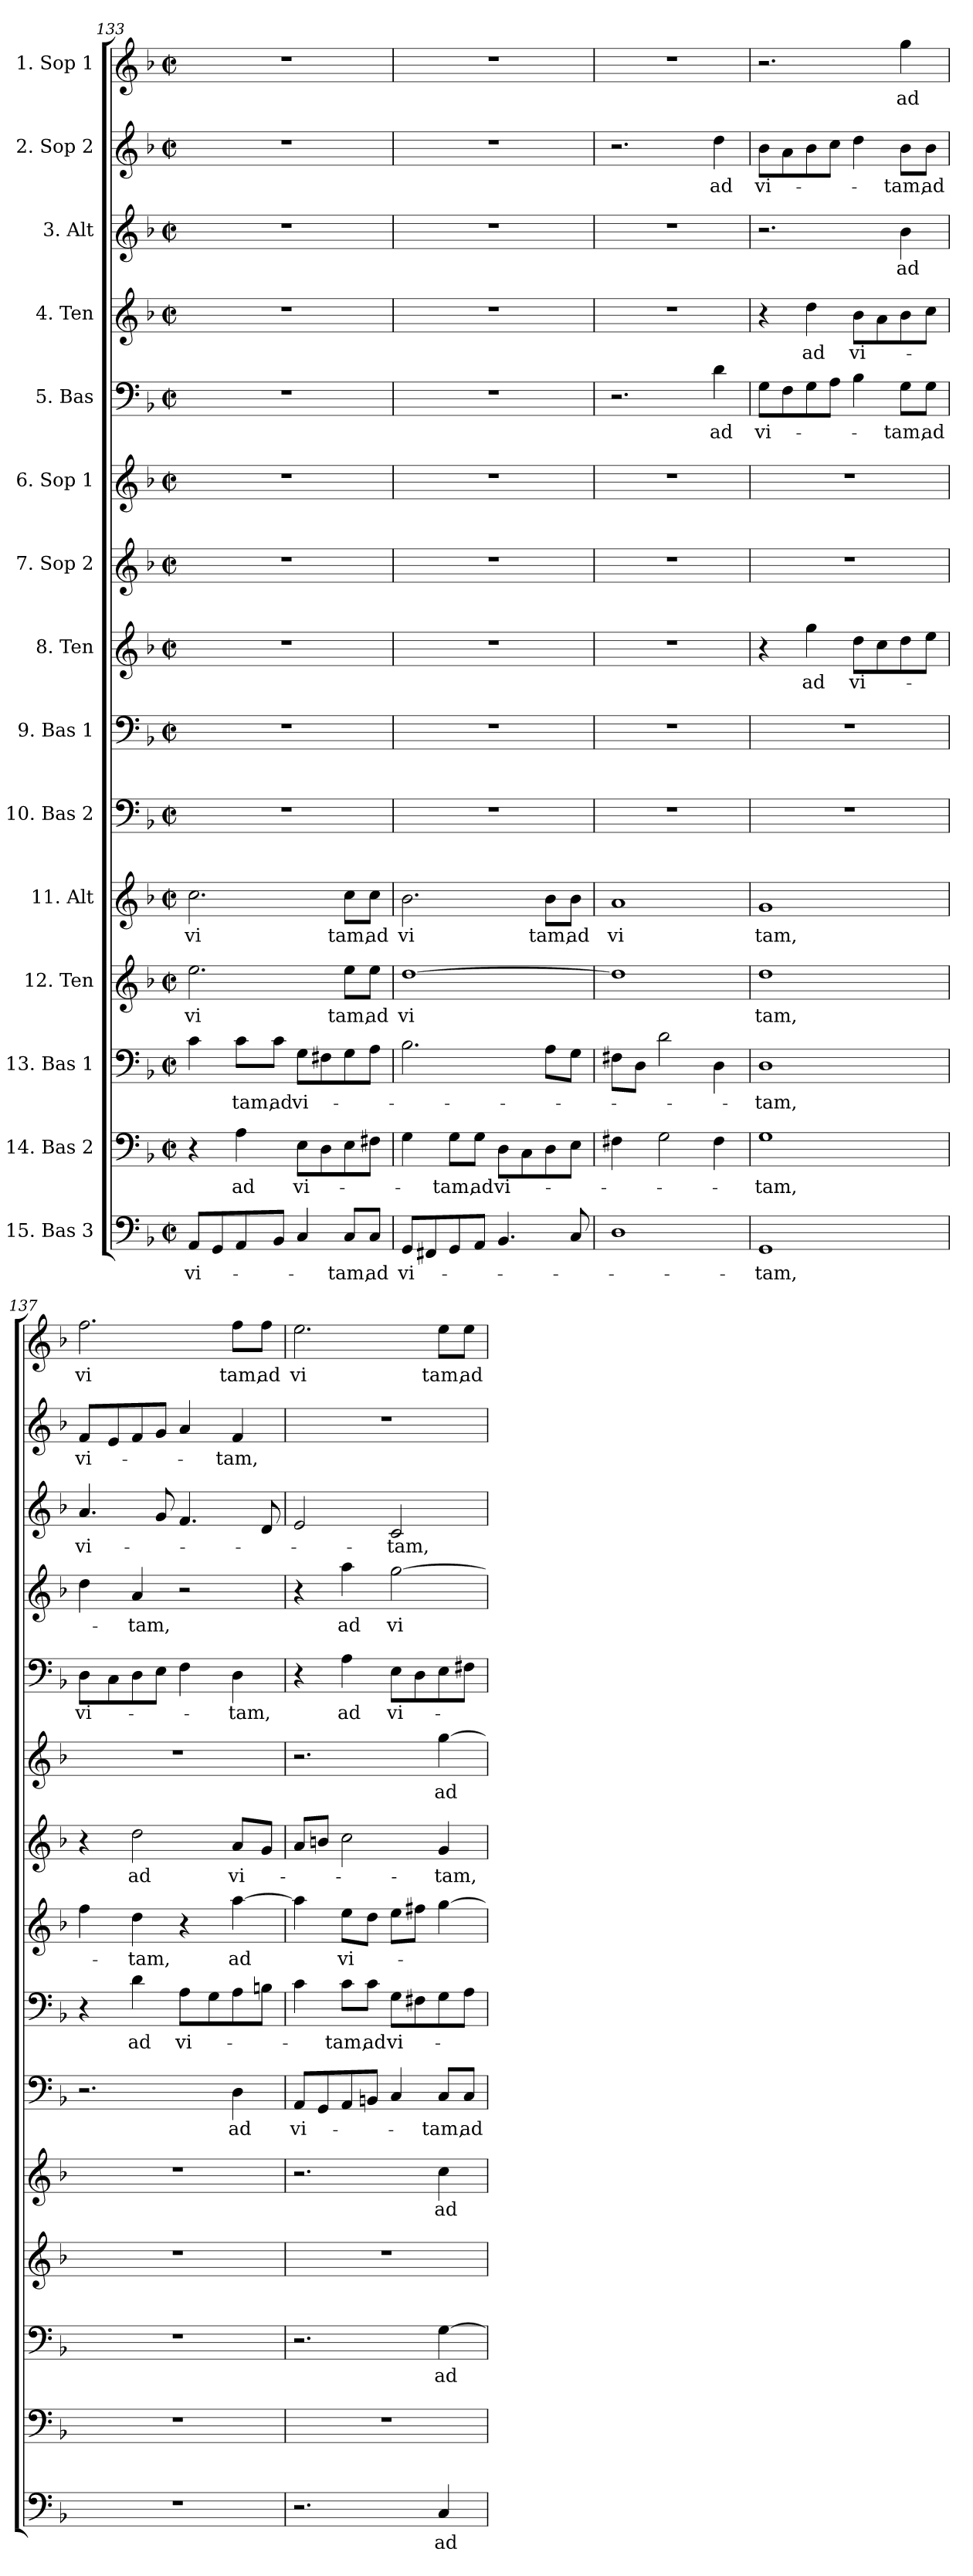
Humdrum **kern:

**kern	**text	**kern	**text	**kern	**text	**kern	**text	**kern	**text	**kern	**text	**kern	**text	**kern	**text	**kern	**text	**kern	**text	**kern	**text	**kern	**text	**kern	**text	**kern	**text	**kern	**text
*part15	*part15	*part14	*part14	*part13	*part13	*part12	*part12	*part11	*part11	*part10	*part10	*part9	*part9	*part8	*part8	*part7	*part7	*part6	*part6	*part5	*part5	*part4	*part4	*part3	*part3	*part2	*part2	*part1	*part1
*staff15	*staff15	*staff14	*staff14	*staff13	*staff13	*staff12	*staff12	*staff11	*staff11	*staff10	*staff10	*staff9	*staff9	*staff8	*staff8	*staff7	*staff7	*staff6	*staff6	*staff5	*staff5	*staff4	*staff4	*staff3	*staff3	*staff2	*staff2	*staff1	*staff1
*I"15. Bas 3	*	*I"14. Bas 2	*	*I"13. Bas 1	*	*I"12. Ten	*	*I"11. Alt	*	*I"10. Bas 2	*	*I"9. Bas 1	*	*I"8. Ten	*	*I"7. Sop 2	*	*I"6. Sop 1	*	*I"5. Bas	*	*I"4. Ten	*	*I"3. Alt	*	*I"2. Sop 2	*	*I"1. Sop 1	*
*clefF4	*	*clefF4	*	*clefF4	*	*clefG2	*	*clefG2	*	*clefF4	*	*clefF4	*	*clefG2	*	*clefG2	*	*clefG2	*	*clefF4	*	*clefG2	*	*clefG2	*	*clefG2	*	*clefG2	*
*k[b-]	*	*k[b-]	*	*k[b-]	*	*k[b-]	*	*k[b-]	*	*k[b-]	*	*k[b-]	*	*k[b-]	*	*k[b-]	*	*k[b-]	*	*k[b-]	*	*k[b-]	*	*k[b-]	*	*k[b-]	*	*k[b-]	*
*F:	*	*F:	*	*F:	*	*F:	*	*F:	*	*F:	*	*F:	*	*F:	*	*F:	*	*F:	*	*F:	*	*F:	*	*F:	*	*F:	*	*F:	*
*M2/2	*	*M2/2	*	*M2/2	*	*M2/2	*	*M2/2	*	*M2/2	*	*M2/2	*	*M2/2	*	*M2/2	*	*M2/2	*	*M2/2	*	*M2/2	*	*M2/2	*	*M2/2	*	*M2/2	*
*met(c|)	*	*met(c|)	*	*met(c|)	*	*met(c|)	*	*met(c|)	*	*met(c|)	*	*met(c|)	*	*met(c|)	*	*met(c|)	*	*met(c|)	*	*met(c|)	*	*met(c|)	*	*met(c|)	*	*met(c|)	*	*met(c|)	*
=133	=133	=133	=133	=133	=133	=133	=133	=133	=133	=133	=133	=133	=133	=133	=133	=133	=133	=133	=133	=133	=133	=133	=133	=133	=133	=133	=133	=133	=133
!	!LO:LY:b:cj	!	!	!	!	!	!LO:LY:b:cj	!	!LO:LY:b:cj	!	!	!	!	!	!	!	!	!	!	!	!	!	!	!	!	!	!	!	!
8AA/L	vi-	4r	.	4c\	.	2.ee\	vi	2.cc\	vi	1r	.	1r	.	1r	.	1r	.	1r	.	1r	.	1r	.	1r	.	1r	.	1r	.
8GG/	.	.	.	.	.	.	.	.	.	.	.	.	.	.	.	.	.	.	.	.	.	.	.	.	.	.	.	.	.
!	!	!	!LO:LY:b:cj	!	!LO:LY:b:cj	!	!	!	!	!	!	!	!	!	!	!	!	!	!	!	!	!	!	!	!	!	!	!	!
8AA/	.	4A\	ad	8c\L	-tam,	.	.	.	.	.	.	.	.	.	.	.	.	.	.	.	.	.	.	.	.	.	.	.	.
!	!	!	!	!	!LO:LY:b:cj	!	!	!	!	!	!	!	!	!	!	!	!	!	!	!	!	!	!	!	!	!	!	!	!
8BB-/J	.	.	.	8c\J	ad	.	.	.	.	.	.	.	.	.	.	.	.	.	.	.	.	.	.	.	.	.	.	.	.
!	!	!	!LO:LY:b:cj	!	!LO:LY:b:cj	!	!	!	!	!	!	!	!	!	!	!	!	!	!	!	!	!	!	!	!	!	!	!	!
4C/	.	8E\L	vi-	8G\L	vi-	.	.	.	.	.	.	.	.	.	.	.	.	.	.	.	.	.	.	.	.	.	.	.	.
.	.	8D\	.	8F#X\	.	.	.	.	.	.	.	.	.	.	.	.	.	.	.	.	.	.	.	.	.	.	.	.	.
!	!LO:LY:b:cj	!	!	!	!	!	!LO:LY:b:cj	!	!LO:LY:b:cj	!	!	!	!	!	!	!	!	!	!	!	!	!	!	!	!	!	!	!	!
8C/L	-tam,	8E\	.	8G\	.	8ee\L	tam,	8cc\L	tam,	.	.	.	.	.	.	.	.	.	.	.	.	.	.	.	.	.	.	.	.
!	!LO:LY:b:cj	!	!	!	!	!	!LO:LY:b:cj	!	!LO:LY:b:cj	!	!	!	!	!	!	!	!	!	!	!	!	!	!	!	!	!	!	!	!
8C/J	ad	8F#X\J	.	8A\J	.	8ee\J	ad	8cc\J	ad	.	.	.	.	.	.	.	.	.	.	.	.	.	.	.	.	.	.	.	.
=134	=134	=134	=134	=134	=134	=134	=134	=134	=134	=134	=134	=134	=134	=134	=134	=134	=134	=134	=134	=134	=134	=134	=134	=134	=134	=134	=134	=134	=134
!	!LO:LY:b:cj	!	!	!	!	!	!LO:LY:b:cj	!	!LO:LY:b:cj	!	!	!	!	!	!	!	!	!	!	!	!	!	!	!	!	!	!	!	!
8GG/L	vi-	4G\	.	2.B-\	.	[>1dd	vi	2.b-\	vi	1r	.	1r	.	1r	.	1r	.	1r	.	1r	.	1r	.	1r	.	1r	.	1r	.
8FF#X/	.	.	.	.	.	.	.	.	.	.	.	.	.	.	.	.	.	.	.	.	.	.	.	.	.	.	.	.	.
!	!	!	!LO:LY:b:cj	!	!	!	!	!	!	!	!	!	!	!	!	!	!	!	!	!	!	!	!	!	!	!	!	!	!
8GG/	.	8G\L	-tam,	.	.	.	.	.	.	.	.	.	.	.	.	.	.	.	.	.	.	.	.	.	.	.	.	.	.
!	!	!	!LO:LY:b:cj	!	!	!	!	!	!	!	!	!	!	!	!	!	!	!	!	!	!	!	!	!	!	!	!	!	!
8AA/J	.	8G\J	ad	.	.	.	.	.	.	.	.	.	.	.	.	.	.	.	.	.	.	.	.	.	.	.	.	.	.
!	!	!	!LO:LY:b:cj	!	!	!	!	!	!	!	!	!	!	!	!	!	!	!	!	!	!	!	!	!	!	!	!	!	!
4.BB-/	.	8D\L	vi-	.	.	.	.	.	.	.	.	.	.	.	.	.	.	.	.	.	.	.	.	.	.	.	.	.	.
.	.	8C\	.	.	.	.	.	.	.	.	.	.	.	.	.	.	.	.	.	.	.	.	.	.	.	.	.	.	.
!	!	!	!	!	!	!	!	!	!LO:LY:b:cj	!	!	!	!	!	!	!	!	!	!	!	!	!	!	!	!	!	!	!	!
.	.	8D\	.	8A\L	.	.	.	8b-\L	tam,	.	.	.	.	.	.	.	.	.	.	.	.	.	.	.	.	.	.	.	.
!	!	!	!	!	!	!	!	!	!LO:LY:b:cj	!	!	!	!	!	!	!	!	!	!	!	!	!	!	!	!	!	!	!	!
8C/	.	8E\J	.	8G\J	.	.	.	8b-\J	ad	.	.	.	.	.	.	.	.	.	.	.	.	.	.	.	.	.	.	.	.
=135	=135	=135	=135	=135	=135	=135	=135	=135	=135	=135	=135	=135	=135	=135	=135	=135	=135	=135	=135	=135	=135	=135	=135	=135	=135	=135	=135	=135	=135
!	!	!	!	!	!	!	!	!	!LO:LY:b:cj	!	!	!	!	!	!	!	!	!	!	!	!	!	!	!	!	!	!	!	!
1D	.	4F#X\	.	8F#X\L	.	1dd]	.	1a	vi	1r	.	1r	.	1r	.	1r	.	1r	.	2.r	.	1r	.	1r	.	2.r	.	1r	.
.	.	.	.	8D\J	.	.	.	.	.	.	.	.	.	.	.	.	.	.	.	.	.	.	.	.	.	.	.	.	.
.	.	2G\	.	2d\	.	.	.	.	.	.	.	.	.	.	.	.	.	.	.	.	.	.	.	.	.	.	.	.	.
!	!	!	!	!	!	!	!	!	!	!	!	!	!	!	!	!	!	!	!	!	!LO:LY:b:cj	!	!	!	!	!	!LO:LY:b:cj	!	!
.	.	4F#\	.	4D\	.	.	.	.	.	.	.	.	.	.	.	.	.	.	.	4d\	ad	.	.	.	.	4dd\	ad	.	.
=136	=136	=136	=136	=136	=136	=136	=136	=136	=136	=136	=136	=136	=136	=136	=136	=136	=136	=136	=136	=136	=136	=136	=136	=136	=136	=136	=136	=136	=136
!	!LO:LY:b:cj	!	!LO:LY:b:cj	!	!LO:LY:b:cj	!	!LO:LY:b:cj	!	!LO:LY:b:cj	!	!	!	!	!	!	!	!	!	!	!	!LO:LY:b:cj	!	!	!	!	!	!LO:LY:b:cj	!	!
1GG	-tam,	1G	-tam,	1D	-tam,	1dd	tam,	1g	tam,	1r	.	1r	.	4r	.	1r	.	1r	.	8G\L	vi-	4r	.	2.r	.	8b-\L	vi-	2.r	.
.	.	.	.	.	.	.	.	.	.	.	.	.	.	.	.	.	.	.	.	8F\	.	.	.	.	.	8a\	.	.	.
!	!	!	!	!	!	!	!	!	!	!	!	!	!	!	!LO:LY:b:cj	!	!	!	!	!	!	!	!LO:LY:b:cj	!	!	!	!	!	!
.	.	.	.	.	.	.	.	.	.	.	.	.	.	4gg\	ad	.	.	.	.	8G\	.	4dd\	ad	.	.	8b-\	.	.	.
.	.	.	.	.	.	.	.	.	.	.	.	.	.	.	.	.	.	.	.	8A\J	.	.	.	.	.	8cc\J	.	.	.
!	!	!	!	!	!	!	!	!	!	!	!	!	!	!	!LO:LY:b:cj	!	!	!	!	!	!	!	!LO:LY:b:cj	!	!	!	!	!	!
.	.	.	.	.	.	.	.	.	.	.	.	.	.	8dd\L	vi-	.	.	.	.	4B-\	.	8b-\L	vi-	.	.	4dd\	.	.	.
.	.	.	.	.	.	.	.	.	.	.	.	.	.	8cc\	.	.	.	.	.	.	.	8a\	.	.	.	.	.	.	.
!	!	!	!	!	!	!	!	!	!	!	!	!	!	!	!	!	!	!	!	!	!LO:LY:b:cj	!	!	!	!LO:LY:b:cj	!	!LO:LY:b:cj	!	!LO:LY:b:cj
.	.	.	.	.	.	.	.	.	.	.	.	.	.	8dd\	.	.	.	.	.	8G\L	-tam,	8b-\	.	4b-\	-ad	8b-\L	-tam,	4gg\	ad
!	!	!	!	!	!	!	!	!	!	!	!	!	!	!	!	!	!	!	!	!	!LO:LY:b:cj	!	!	!	!	!	!LO:LY:b:cj	!	!
.	.	.	.	.	.	.	.	.	.	.	.	.	.	8ee\J	.	.	.	.	.	8G\J	ad	8cc\J	.	.	.	8b-\J	ad	.	.
!!LO:PB:g=z
=137	=137	=137	=137	=137	=137	=137	=137	=137	=137	=137	=137	=137	=137	=137	=137	=137	=137	=137	=137	=137	=137	=137	=137	=137	=137	=137	=137	=137	=137
!	!	!	!	!	!	!	!	!	!	!	!	!	!	!	!	!	!	!	!	!	!LO:LY:b:cj	!	!	!	!LO:LY:b:cj	!	!LO:LY:b:cj	!	!LO:LY:b:cj
*	*	*	*	*	*	*	*	*	*	*	*	*^	*	*	*	*	*	*	*	*^	*	*	*	*	*	*	*	*	*
1r	.	1r	.	1r	.	1r	.	1r	.	2.r	.	4r	64ryy	.	4ff\	.	4r	.	1r	.	8D\L	64ryy	vi-	4dd\	.	4.a/	vi-	8f/L	vi-	2.ff\	vi
.	.	.	.	.	.	.	.	.	.	.	.	.	2ryy	.	.	.	.	.	.	.	.	2ryy	.	.	.	.	.	.	.	.	.
.	.	.	.	.	.	.	.	.	.	.	.	.	.	.	.	.	.	.	.	.	8C\	.	.	.	.	.	.	8e/	.	.	.
!	!	!	!	!	!	!	!	!	!	!	!	!	!	!LO:LY:b:cj	!	!LO:LY:b:cj	!	!LO:LY:b:cj	!	!	!	!	!	!	!LO:LY:b:cj	!	!	!	!	!	!
.	.	.	.	.	.	.	.	.	.	.	.	4d\	.	ad	4dd\	-tam,	2dd\	ad	.	.	8D\	.	.	4a/	-tam,	.	.	8f/	.	.	.
.	.	.	.	.	.	.	.	.	.	.	.	.	.	.	.	.	.	.	.	.	8E\J	.	.	.	.	8g/	.	8g/J	.	.	.
!	!	!	!	!	!	!	!	!	!	!	!	!	!	!LO:LY:b:cj	!	!	!	!	!	!	!	!	!	!	!	!	!	!	!	!	!
.	.	.	.	.	.	.	.	.	.	.	.	8A\L	.	vi-	4r	.	.	.	.	.	4F\	.	.	2r	.	4.f/	.	4a/	.	.	.
.	.	.	.	.	.	.	.	.	.	.	.	.	4ryy	.	.	.	.	.	.	.	.	4ryy	.	.	.	.	.	.	.	.	.
.	.	.	.	.	.	.	.	.	.	.	.	8G\	.	.	.	.	.	.	.	.	.	.	.	.	.	.	.	.	.	.	.
!	!	!	!	!	!	!	!	!	!	!	!LO:LY:b:cj	!	!	!	!	!LO:LY:b:cj	!	!LO:LY:b:cj	!	!	!	!	!LO:LY:b:cj	!	!	!	!	!	!LO:LY:b:cj	!	!LO:LY:b:cj
.	.	.	.	.	.	.	.	.	.	4D\	ad	8A\	.	.	[>4aa\	ad	8a/L	vi-	.	.	4D\	.	-tam,	.	.	.	.	4f/	-tam,	8ff\L	tam,
.	.	.	.	.	.	.	.	.	.	.	.	.	8...ryy	.	.	.	.	.	.	.	.	8...ryy	.	.	.	.	.	.	.	.	.
!	!	!	!	!	!	!	!	!	!	!	!	!	!	!	!	!	!	!	!	!	!	!	!	!	!	!	!	!	!	!	!LO:LY:b:cj
.	.	.	.	.	.	.	.	.	.	.	.	8Bn\J	.	.	.	.	8g/J	.	.	.	.	.	.	.	.	8d/	.	.	.	8ff\J	ad
=138	=138	=138	=138	=138	=138	=138	=138	=138	=138	=138	=138	=138	=138	=138	=138	=138	=138	=138	=138	=138	=138	=138	=138	=138	=138	=138	=138	=138	=138	=138	=138
!	!	!	!	!	!	!	!	!	!	!	!LO:LY:b:cj	!	!	!	!	!	!	!	!	!	!	!	!	!	!	!	!	!	!	!	!LO:LY:b:cj
*	*	*	*	*	*	*	*	*	*	*	*	*v	*v	*	*	*	*	*	*	*	*v	*v	*	*	*	*	*	*	*	*	*
2.r	.	1r	.	2.r	.	1r	.	2.r	.	8AA/L	vi-	4c\	.	4aa\]	.	8a/L	.	2.r	.	4r	.	4r	.	2e/	.	1r	.	2.ee\	vi
.	.	.	.	.	.	.	.	.	.	8GG/	.	.	.	.	.	8bn/J	.	.	.	.	.	.	.	.	.	.	.	.	.
!	!	!	!	!	!	!	!	!	!	!	!	!	!LO:LY:b:cj	!	!LO:LY:b:cj	!	!	!	!	!	!LO:LY:b:cj	!	!LO:LY:b:cj	!	!	!	!	!	!
.	.	.	.	.	.	.	.	.	.	8AA/	.	8c\L	-tam,	8ee\L	vi-	2cc\	.	.	.	4A\	ad	4aa\	ad	.	.	.	.	.	.
!	!	!	!	!	!	!	!	!	!	!	!	!	!LO:LY:b:cj	!	!	!	!	!	!	!	!	!	!	!	!	!	!	!	!
.	.	.	.	.	.	.	.	.	.	8BBn/J	.	8c\J	ad	8dd\J	.	.	.	.	.	.	.	.	.	.	.	.	.	.	.
!	!	!	!	!	!	!	!	!	!	!	!	!	!LO:LY:b:cj	!	!	!	!	!	!	!	!LO:LY:b:cj	!	!LO:LY:b:cj	!	!LO:LY:b:cj	!	!	!	!
.	.	.	.	.	.	.	.	.	.	4C/	.	8G\L	vi-	8ee\L	.	.	.	.	.	8E\L	vi-	[>2gg\	vi	2c/	-tam,	.	.	.	.
.	.	.	.	.	.	.	.	.	.	.	.	8F#X\	.	8ff#X\J	.	.	.	.	.	8D\	.	.	.	.	.	.	.	.	.
!	!LO:LY:b:cj	!	!	!	!LO:LY:b:cj	!	!	!	!LO:LY:b:cj	!	!LO:LY:b:cj	!	!	!	!	!	!LO:LY:b:cj	!	!LO:LY:b:cj	!	!	!	!	!	!	!	!	!	!LO:LY:b:cj
4C/	ad	.	.	[>4G\	ad	.	.	4cc\	ad	8C/L	-tam,	8G\	.	[>4gg\	.	4g/	-tam,	[>4gg\	ad	8E\	.	.	.	.	.	.	.	8ee\L	tam,
!	!	!	!	!	!	!	!	!	!	!	!LO:LY:b:cj	!	!	!	!	!	!	!	!	!	!	!	!	!	!	!	!	!	!LO:LY:b:cj
.	.	.	.	.	.	.	.	.	.	8C/J	ad	8A\J	.	.	.	.	.	.	.	8F#X\J	.	.	.	.	.	.	.	8ee\J	ad
=	=	=	=	=	=	=	=	=	=	=	=	=	=	=	=	=	=	=	=	=	=	=	=	=	=	=	=	=	=
*-	*-	*-	*-	*-	*-	*-	*-	*-	*-	*-	*-	*-	*-	*-	*-	*-	*-	*-	*-	*-	*-	*-	*-	*-	*-	*-	*-	*-	*-
